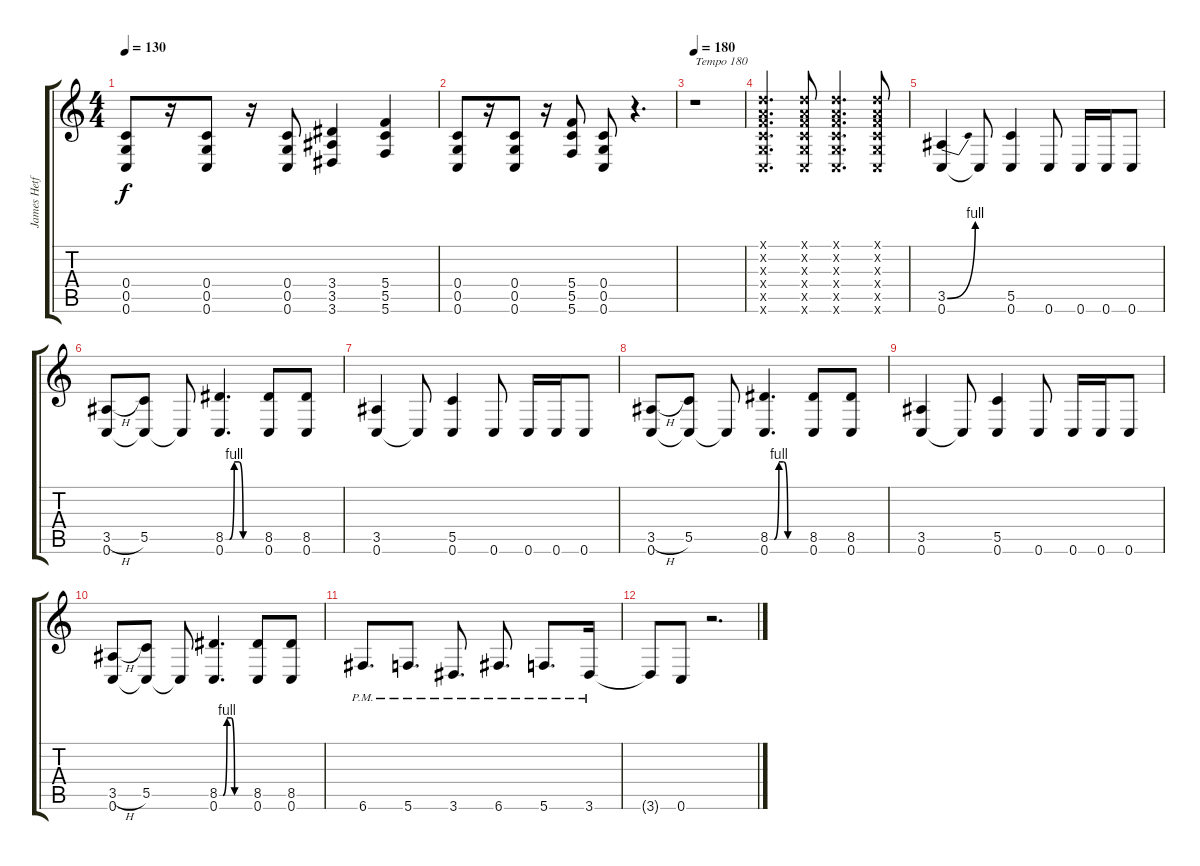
\track ("James Hetfield" "James Hetf") {instrument distortionguitar}
\staff {score tabs}
\tuning (D4 A3 F3 C3 G2 C2) {hide}
\ts (4 4)
\tempo 130
\clef g2
\ks c
(0.4 0.5 0.6).8{dy f} r.16 (0.4 0.5 0.6).8 r.16 (0.4 0.5 0.6).8 (3.4 3.5 3.6).4 (5.4 5.5 5.6).4 |
(0.4 0.5 0.6).8 r.16 (0.4 0.5 0.6).8 r.16 (5.4 5.5 5.6).8 (0.4 0.5 0.6).8 r.4{d} |
\tempo 180
r.1{txt "Tempo 180"} |
(0.1{x} 0.2{x} 0.3{x} 0.4{x} 0.5{x} 0.6{x}).4{d} (0.1{x} 0.2{x} 0.3{x} 0.4{x} 0.5{x} 0.6{x}).8 (0.1{x} 0.2{x} 0.3{x} 0.4{x} 0.5{x} 0.6{x}).4{d} (0.1{x} 0.2{x} 0.3{x} 0.4{x} 0.5{x} 0.6{x}).8 |
(3.5{be (bend 0 0 60 4)} 0.6).4 0.6{t}.8 (5.5 0.6).4 0.6.8 0.6.16 0.6.16 0.6.8 |
(3.5{h} 0.6).8 (5.5 0.6{t}).8 0.6{t}.8 (8.5{be (custom 0 0 7 0 15 4 23 4 30 0 45 0 60 0)} 0.6).4{d} (8.5 0.6).8 (8.5 0.6).8 |
(3.5 0.6).4 0.6{t}.8 (5.5 0.6).4 0.6.8 0.6.16 0.6.16 0.6.8 |
(3.5{h} 0.6).8 (5.5 0.6{t}).8 0.6{t}.8 (8.5{be (custom 0 0 7 0 15 4 23 4 30 0 45 0 60 0)} 0.6).4{d} (8.5 0.6).8 (8.5 0.6).8 |
(3.5 0.6).4 0.6{t}.8 (5.5 0.6).4 0.6.8 0.6.16 0.6.16 0.6.8 |
(3.5{h} 0.6).8 (5.5 0.6{t}).8 0.6{t}.8 (8.5{be (custom 0 0 7 0 15 4 23 4 30 0 45 0 60 0)} 0.6).4{d} (8.5 0.6).8 (8.5 0.6).8 |
6.6{pm}.8{d} 5.6{pm}.8{d} 3.6{pm}.8{d} 6.6{pm}.8{d} 5.6{pm}.8{d} 3.6{pm}.16 |
3.6{t}.8 0.6.8 r.2{d}
